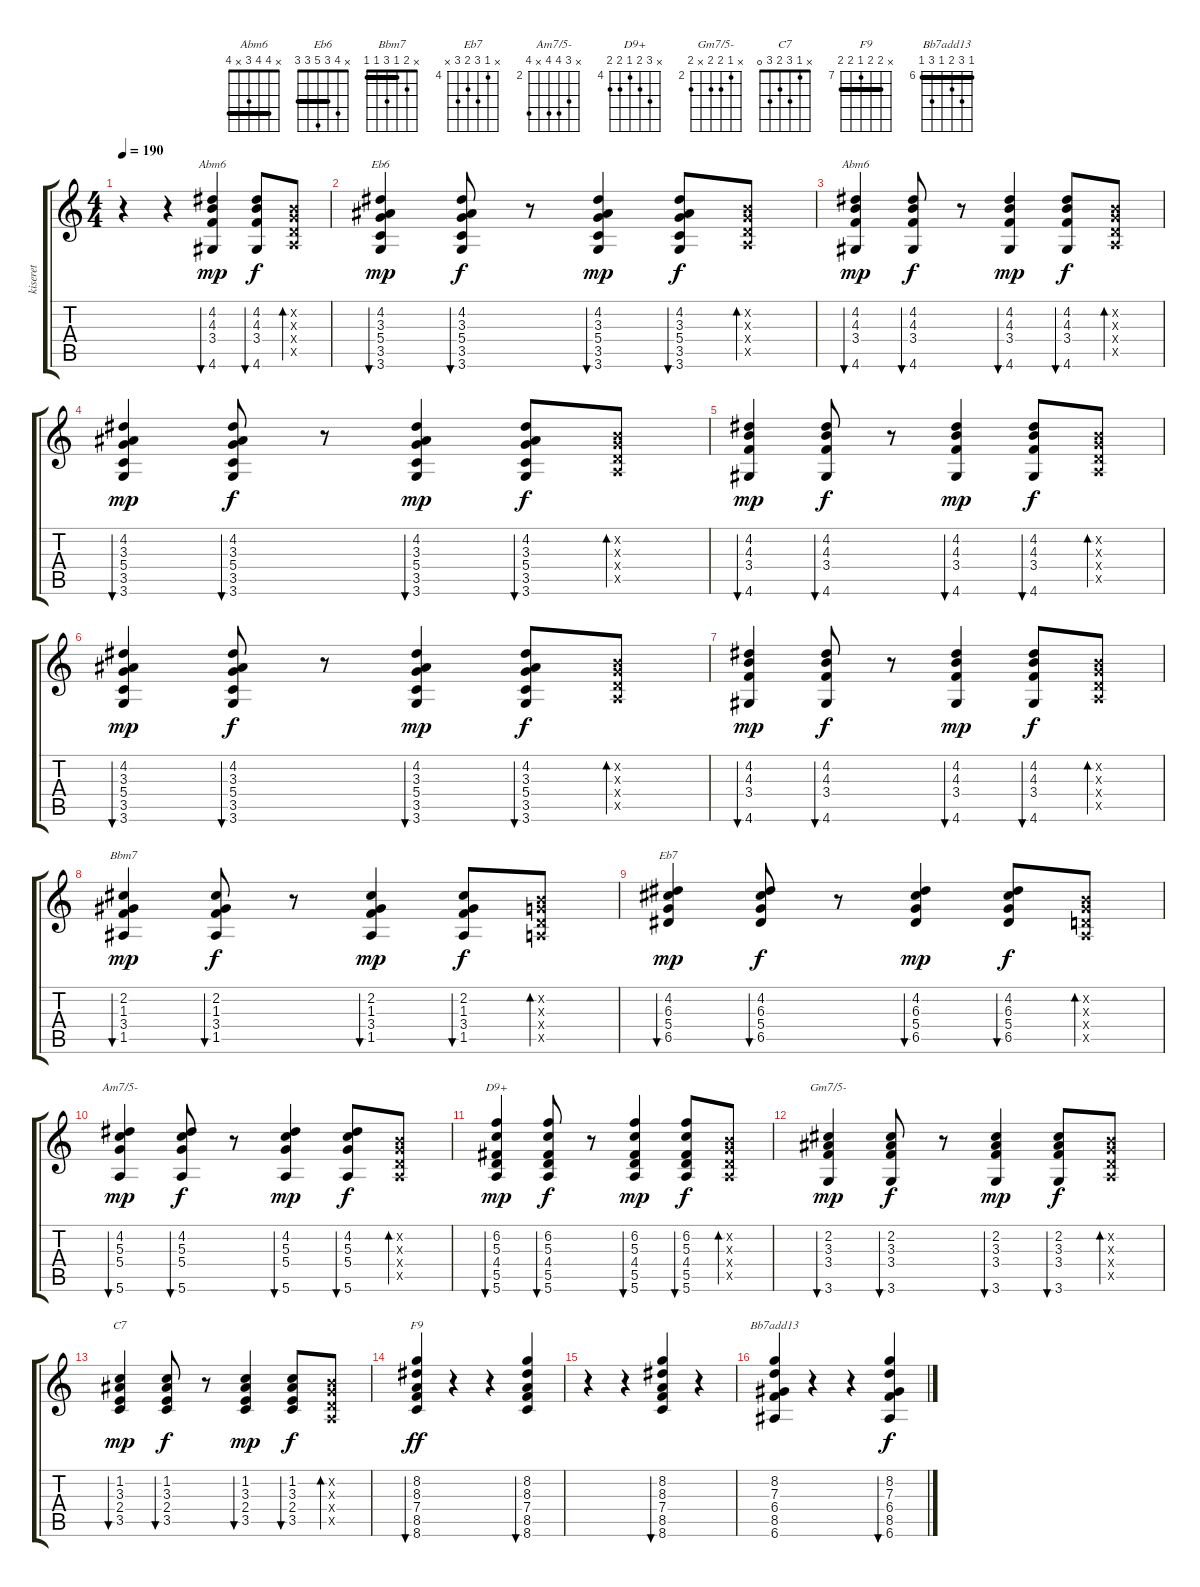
\track ("kiseret" "kiseret") {instrument acousticguitarnylon}
\staff {score tabs}
\tuning (E4 B3 G3 D3 A2 E2) {hide}
\chord ("Abm6" x 4 4 3 x 4) {barre 0}
\chord ("Eb6" x 4 3 5 3 3) {barre 3}
\chord ("Abm6" x 4 4 3 x 4) {barre 4}
\chord ("Bbm7" x 2 1 3 1 1) {barre 1}
\chord ("Eb7" x 4 6 5 6 x) {firstfret 4}
\chord ("Am7/5-" x 4 5 5 x 5) {firstfret 2}
\chord ("D9+" x 6 5 4 5 5) {firstfret 4}
\chord ("Gm7/5-" x 2 3 3 x 3) {firstfret 2}
\chord ("C7" x 1 3 2 3 0)
\chord ("F9" x 8 8 7 8 8) {firstfret 7 barre 8}
\chord ("Bb7add13" 6 8 7 6 8 6) {firstfret 6 barre 6}
\ts (4 4)
\tempo 190
\clef g2
\ks c
r.4{dy f} r.4 (4.2 4.3 3.4 4.6).4{bu 120 ch "Abm6" dy mp} (4.2 4.3 3.4 4.6).8{bu 120 dy f} (0.2{x} 0.3{x} 0.4{x} 0.5{x}).8{bd 120} |
(4.2 3.3 5.4 3.5 3.6).4{bu 120 ch "Eb6" dy mp} (4.2 3.3 5.4 3.5 3.6).8{bu 120 dy f} r.8 (4.2 3.3 5.4 3.5 3.6).4{bu 120 dy mp} (4.2 3.3 5.4 3.5 3.6).8{bu 120 dy f} (0.2{x} 0.3{x} 0.4{x} 0.5{x}).8{bd 120} |
(4.2 4.3 3.4 4.6).4{bu 120 ch "Abm6" dy mp} (4.2 4.3 3.4 4.6).8{bu 120 dy f} r.8 (4.2 4.3 3.4 4.6).4{bu 120 dy mp} (4.2 4.3 3.4 4.6).8{bu 120 dy f} (0.2{x} 0.3{x} 0.4{x} 0.5{x}).8{bd 120} |
(4.2 3.3 5.4 3.5 3.6).4{bu 120 dy mp} (4.2 3.3 5.4 3.5 3.6).8{bu 120 dy f} r.8 (4.2 3.3 5.4 3.5 3.6).4{bu 120 dy mp} (4.2 3.3 5.4 3.5 3.6).8{bu 120 dy f} (0.2{x} 0.3{x} 0.4{x} 0.5{x}).8{bd 120} |
(4.2 4.3 3.4 4.6).4{bu 120 dy mp} (4.2 4.3 3.4 4.6).8{bu 120 dy f} r.8 (4.2 4.3 3.4 4.6).4{bu 120 dy mp} (4.2 4.3 3.4 4.6).8{bu 120 dy f} (0.2{x} 0.3{x} 0.4{x} 0.5{x}).8{bd 120} |
(4.2 3.3 5.4 3.5 3.6).4{bu 120 dy mp} (4.2 3.3 5.4 3.5 3.6).8{bu 120 dy f} r.8 (4.2 3.3 5.4 3.5 3.6).4{bu 120 dy mp} (4.2 3.3 5.4 3.5 3.6).8{bu 120 dy f} (0.2{x} 0.3{x} 0.4{x} 0.5{x}).8{bd 120} |
(4.2 4.3 3.4 4.6).4{bu 120 dy mp} (4.2 4.3 3.4 4.6).8{bu 120 dy f} r.8 (4.2 4.3 3.4 4.6).4{bu 120 dy mp} (4.2 4.3 3.4 4.6).8{bu 120 dy f} (0.2{x} 0.3{x} 0.4{x} 0.5{x}).8{bd 120} |
(2.2 1.3 3.4 1.5).4{bu 120 ch "Bbm7" dy mp} (2.2 1.3 3.4 1.5).8{bu 120 dy f} r.8 (2.2 1.3 3.4 1.5).4{bu 120 dy mp} (2.2 1.3 3.4 1.5).8{bu 120 dy f} (0.2{x} 0.3{x} 0.4{x} 0.5{x}).8{bd 120} |
(4.2 6.3 5.4 6.5).4{bu 120 ch "Eb7" dy mp} (4.2 6.3 5.4 6.5).8{bu 120 dy f} r.8 (4.2 6.3 5.4 6.5).4{bu 120 dy mp} (4.2 6.3 5.4 6.5).8{bu 120 dy f} (0.2{x} 0.3{x} 0.4{x} 0.5{x}).8{bd 120} |
(4.2 5.3 5.4 5.6).4{bu 120 ch "Am7/5-" dy mp} (4.2 5.3 5.4 5.6).8{bu 120 dy f} r.8 (4.2 5.3 5.4 5.6).4{bu 120 dy mp} (4.2 5.3 5.4 5.6).8{bu 120 dy f} (0.2{x} 0.3{x} 0.4{x} 0.5{x}).8{bd 120} |
(6.2 5.3 4.4 5.5 5.6).4{bu 120 ch "D9+" dy mp} (6.2 5.3 4.4 5.5 5.6).8{bu 120 dy f} r.8 (6.2 5.3 4.4 5.5 5.6).4{bu 120 dy mp} (6.2 5.3 4.4 5.5 5.6).8{bu 120 dy f} (0.2{x} 0.3{x} 0.4{x} 0.5{x}).8{bd 120} |
(2.2 3.3 3.4 3.6).4{bu 120 ch "Gm7/5-" dy mp} (2.2 3.3 3.4 3.6).8{bu 120 dy f} r.8 (2.2 3.3 3.4 3.6).4{bu 120 dy mp} (2.2 3.3 3.4 3.6).8{bu 120 dy f} (0.2{x} 0.3{x} 0.4{x} 0.5{x}).8{bd 120} |
(1.2 3.3 2.4 3.5).4{bu 120 ch "C7" dy mp} (1.2 3.3 2.4 3.5).8{bu 120 dy f} r.8 (1.2 3.3 2.4 3.5).4{bu 120 dy mp} (1.2 3.3 2.4 3.5).8{bu 120 dy f} (0.2{x} 0.3{x} 0.4{x} 0.5{x}).8{bd 120} |
(8.2 8.3 7.4 8.5 8.6).4{bu 60 ch "F9" dy ff} r.4 r.4 (8.2 8.3 7.4 8.5 8.6).4{bu 60} |
r.4 r.4 (8.2 8.3 7.4 8.5 8.6).4{bu 60} r.4 |
(8.2 7.3 6.4 8.5 6.6).4{ch "Bb7add13"} r.4 r.4 (8.2 7.3 6.4 8.5 6.6).4{bu 60 dy f}
